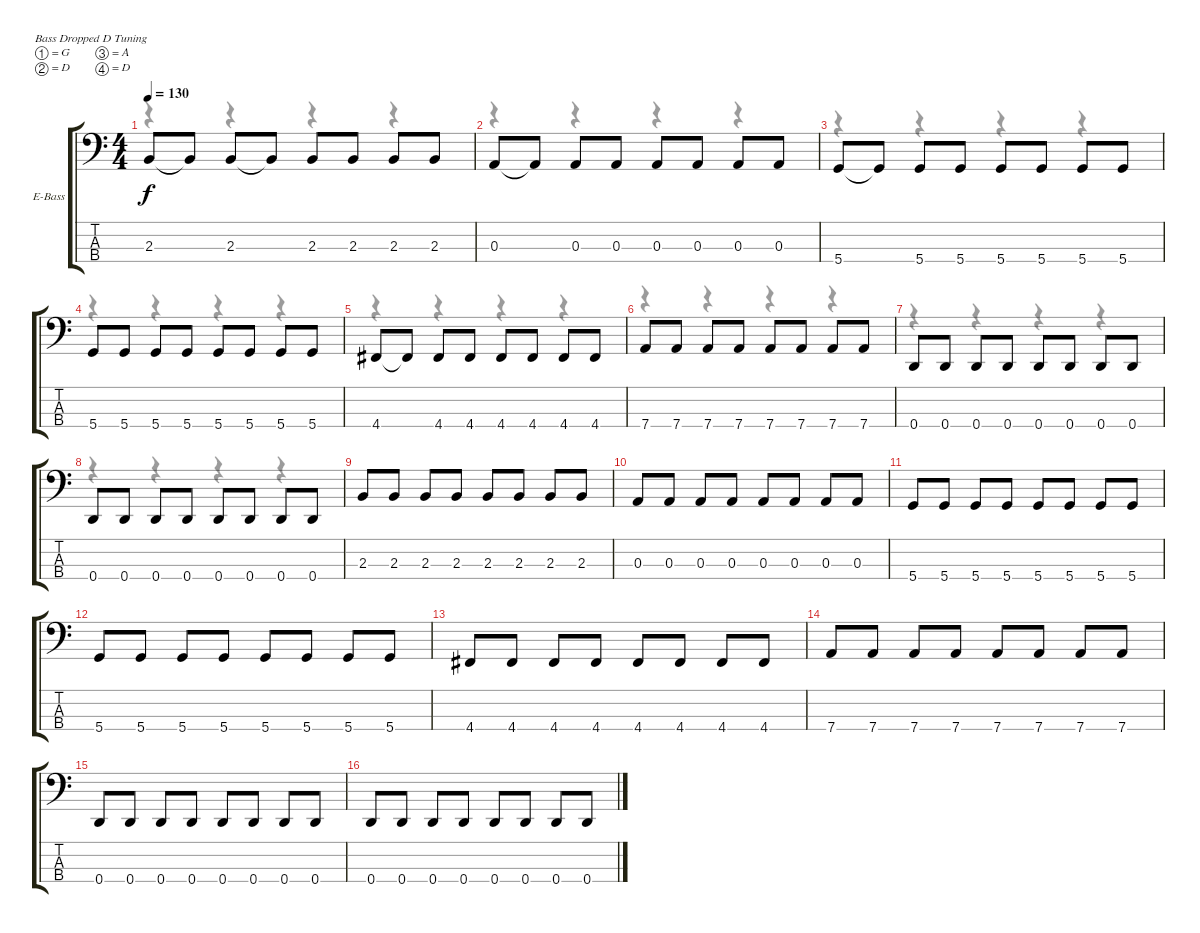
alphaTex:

\bracketExtendMode groupsimilarinstruments
\firstSystemTrackNameOrientation horizontal
\otherSystemsTrackNameOrientation horizontal
\track ("Bass" "E-Bass") {instrument electricbassfinger}
\staff {score tabs}
\tuning (G2 D2 A1 D1)
\voice
\ts (4 4)
\tempo 130
\clef f4
\ks c
2.3.8{dy f} 2.3{t}.8 2.3.8 2.3{t}.8 2.3.8 2.3.8 2.3.8 2.3.8 |
0.3.8 0.3{t}.8 0.3.8 0.3.8 0.3.8 0.3.8 0.3.8 0.3.8 |
5.4.8 5.4{t}.8 5.4.8 5.4.8 5.4.8 5.4.8 5.4.8 5.4.8 |
5.4.8 5.4.8 5.4.8 5.4.8 5.4.8 5.4.8 5.4.8 5.4.8 |
4.4.8 4.4{t}.8 4.4.8 4.4.8 4.4.8 4.4.8 4.4.8 4.4.8 |
7.4.8 7.4.8 7.4.8 7.4.8 7.4.8 7.4.8 7.4.8 7.4.8 |
0.4.8 0.4.8 0.4.8 0.4.8 0.4.8 0.4.8 0.4.8 0.4.8 |
0.4.8 0.4.8 0.4.8 0.4.8 0.4.8 0.4.8 0.4.8 0.4.8 |
2.3.8 2.3.8 2.3.8 2.3.8 2.3.8 2.3.8 2.3.8 2.3.8 |
0.3.8 0.3.8 0.3.8 0.3.8 0.3.8 0.3.8 0.3.8 0.3.8 |
5.4.8 5.4.8 5.4.8 5.4.8 5.4.8 5.4.8 5.4.8 5.4.8 |
5.4.8 5.4.8 5.4.8 5.4.8 5.4.8 5.4.8 5.4.8 5.4.8 |
4.4.8 4.4.8 4.4.8 4.4.8 4.4.8 4.4.8 4.4.8 4.4.8 |
7.4.8 7.4.8 7.4.8 7.4.8 7.4.8 7.4.8 7.4.8 7.4.8 |
0.4.8 0.4.8 0.4.8 0.4.8 0.4.8 0.4.8 0.4.8 0.4.8 |
0.4.8 0.4.8 0.4.8 0.4.8 0.4.8 0.4.8 0.4.8 0.4.8
\voice
\clef f4
\ottava regular
\simile none
\ks c
r.4{dy mf} r.4 r.4 r.4 |
r.4 r.4 r.4 r.4 |
r.4 r.4 r.4 r.4 |
r.4 r.4 r.4 r.4 |
r.4 r.4 r.4 r.4 |
r.4 r.4 r.4 r.4 |
r.4 r.4 r.4 r.4 |
r.4 r.4 r.4 r.4 |
|
|
|
|
|
|
|
